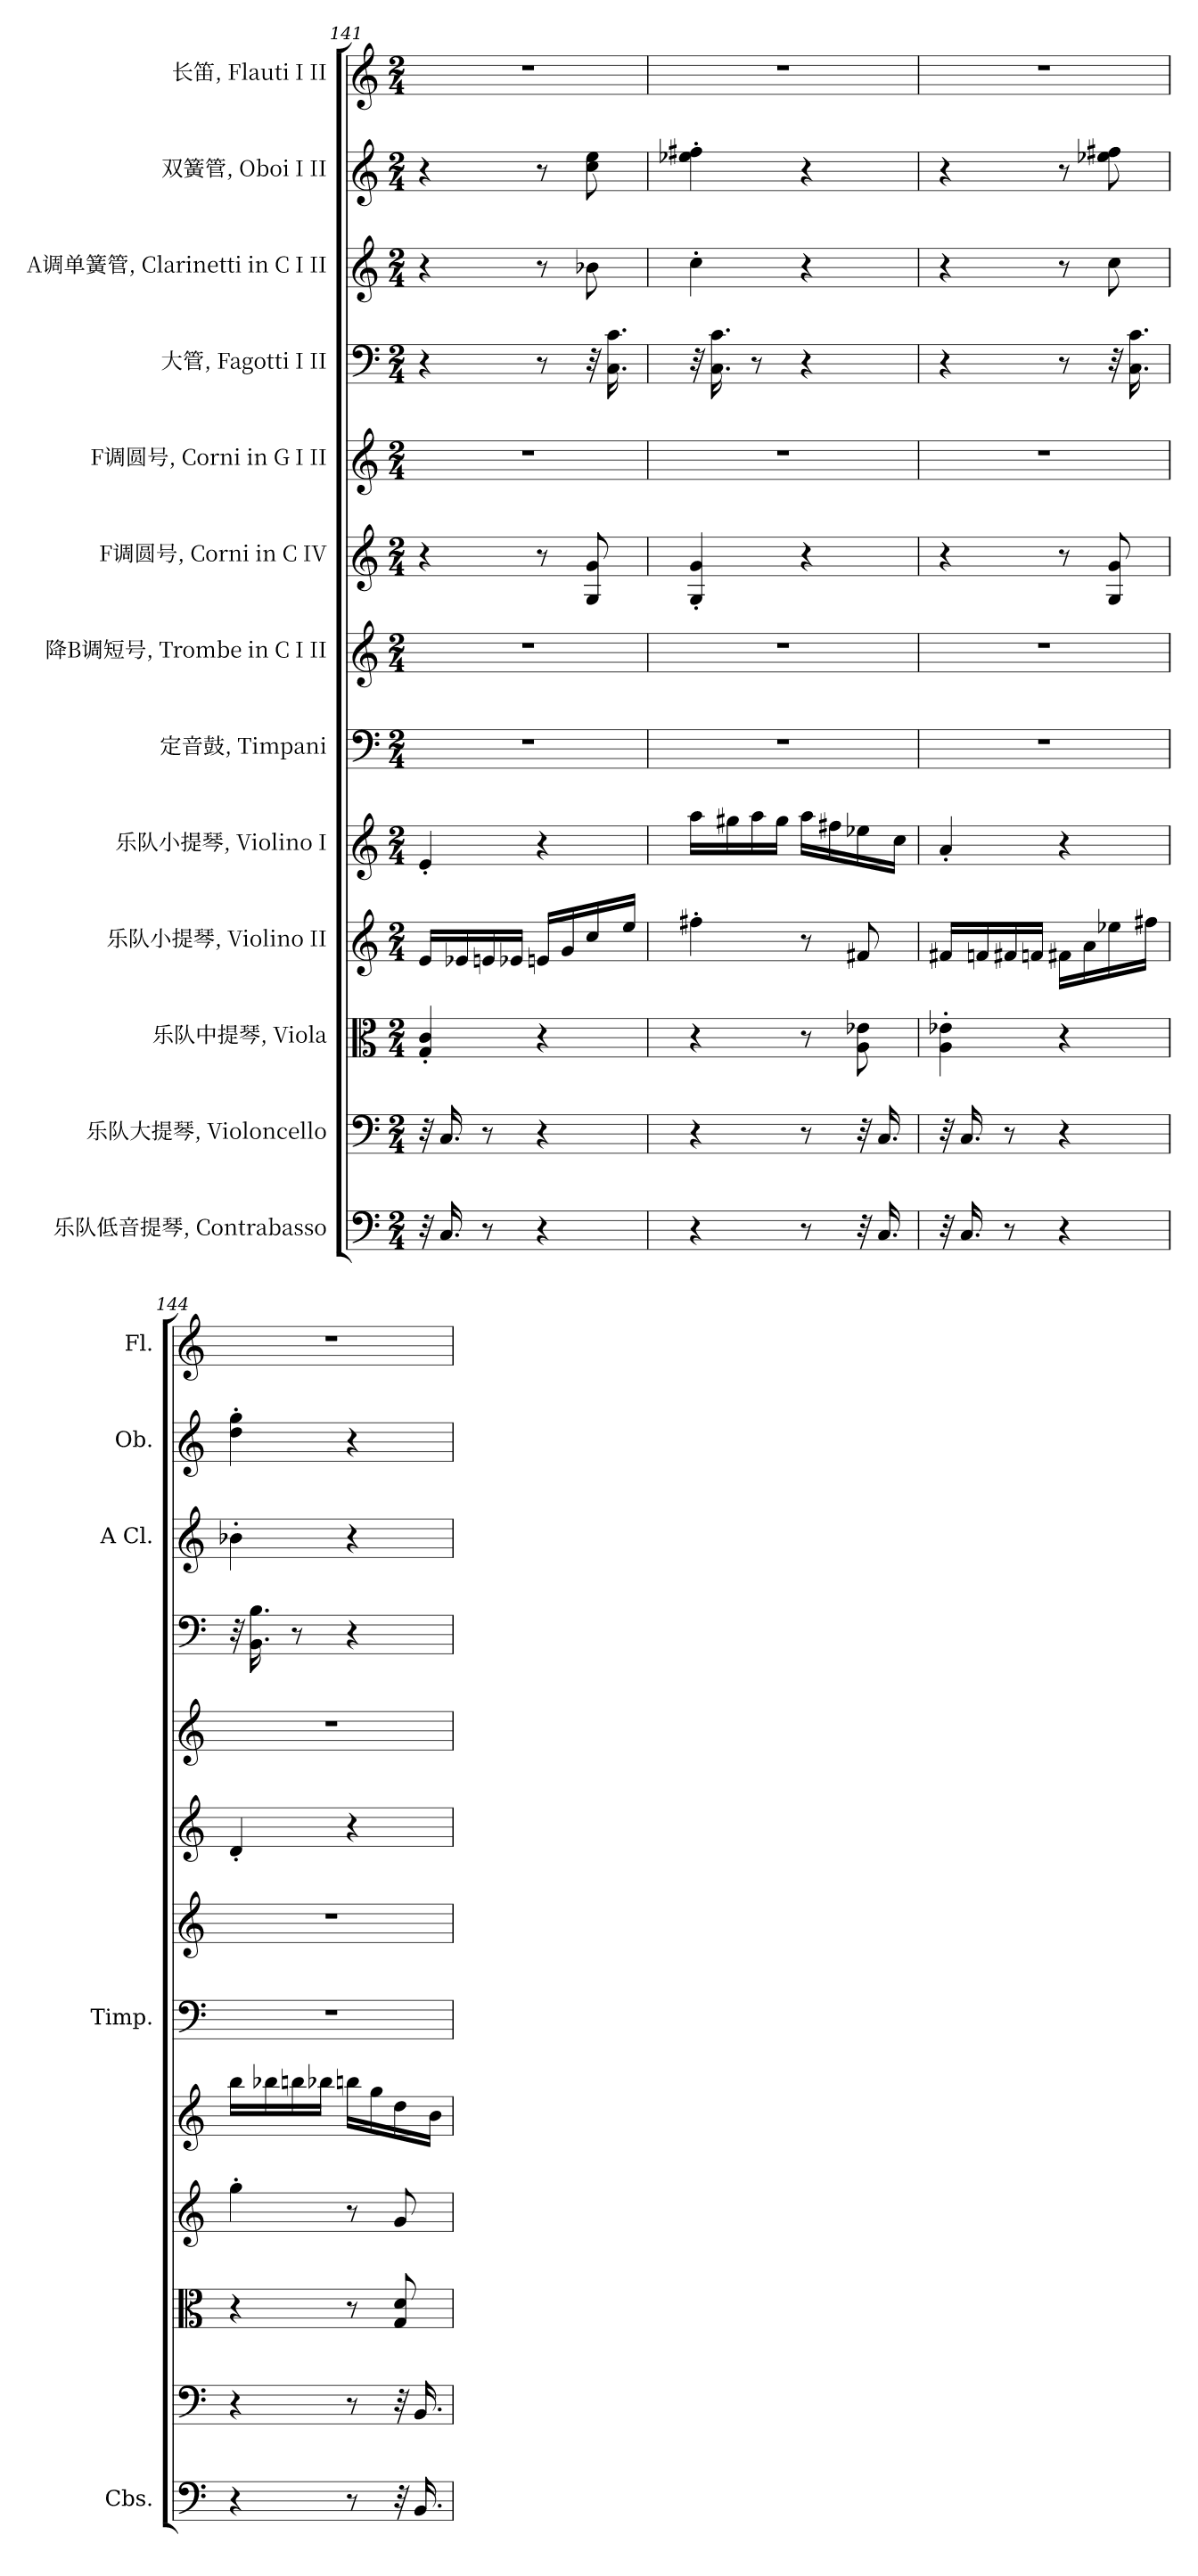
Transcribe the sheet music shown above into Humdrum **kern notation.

**kern	**kern	**kern	**kern	**kern	**kern	**kern	**kern	**kern	**kern	**kern	**kern	**kern
*part13	*part12	*part11	*part10	*part9	*part8	*part7	*part6	*part5	*part4	*part3	*part2	*part1
*staff13	*staff12	*staff11	*staff10	*staff9	*staff8	*staff7	*staff6	*staff5	*staff4	*staff3	*staff2	*staff1
*I"乐队低音提琴, Contrabasso	*I"乐队大提琴, Violoncello	*I"乐队中提琴, Viola	*I"乐队小提琴, Violino II	*I"乐队小提琴, Violino I	*I"定音鼓, Timpani	*I"降B调短号, Trombe in C I II	*I"F调圆号, Corni in C IV	*I"F调圆号, Corni in G I II	*I"大管, Fagotti I II	*I"A调单簧管, Clarinetti in C I II	*I"双簧管, Oboi I II	*I"长笛, Flauti I II
*I'Cbs.	*	*	*	*	*I'Timp.	*	*	*	*	*I'A Cl.	*I'Ob.	*I'Fl.
*clefF4	*clefF4	*clefC3	*clefG2	*clefG2	*clefF4	*clefG2	*clefG2	*clefG2	*clefF4	*clefG2	*clefG2	*clefG2
*ITrd7c12	*	*	*	*	*	*ITrd1c2	*ITrd4c7	*ITrd4c7	*	*ITrd2c3	*	*
*k[]	*k[]	*k[]	*k[]	*k[]	*k[]	*k[b-e-]	*k[b-]	*k[b-]	*k[]	*k[f#c#g#]	*k[]	*k[]
*M2/4	*M2/4	*M2/4	*M2/4	*M2/4	*M2/4	*M2/4	*M2/4	*M2/4	*M2/4	*M2/4	*M2/4	*M2/4
*MM125	*MM125	*MM125	*MM125	*MM125	*MM125	*MM125	*MM125	*MM125	*MM125	*MM125	*MM125	*MM125
=141	=141	=141	=141	=141	=141	=141	=141	=141	=141	=141	=141	=141
32r	32r	4G/' 4c/'	16e/LL	4e'/	2r	2r	4r	2r	4r	4r	4r	2r
16.CC/	16.C/	.	.	.	.	.	.	.	.	.	.	.
.	.	.	16e-X/	.	.	.	.	.	.	.	.	.
8r	8r	.	16en/	.	.	.	.	.	.	.	.	.
.	.	.	16e-X/JJ	.	.	.	.	.	.	.	.	.
4r	4r	4r	16en/LL	4r	.	.	8r	.	8r	8r	8r	.
.	.	.	16g/	.	.	.	.	.	.	.	.	.
.	.	.	16cc/	.	.	.	8C/ 8c/	.	32r	8gn\	8cc\ 8ee\	.
.	.	.	.	.	.	.	.	.	16.C\ 16.c\	.	.	.
.	.	.	16ee/JJ	.	.	.	.	.	.	.	.	.
!!LO:PB:g=z
=142	=142	=142	=142	=142	=142	=142	=142	=142	=142	=142	=142	=142
*	*	*	*	*	*	*	*	*	*	*	*	*MM125
4r	4r	4r	4ff#X'\	16aa\LL	2r	2r	4C/' 4c/'	2r	32r	4a'\	4ee-X\' 4ff#X\'	2r
.	.	.	.	.	.	.	.	.	16.C\ 16.c\	.	.	.
.	.	.	.	16gg#X\	.	.	.	.	.	.	.	.
.	.	.	.	16aa\	.	.	.	.	8r	.	.	.
.	.	.	.	16gg#\JJ	.	.	.	.	.	.	.	.
8r	8r	8r	8r	16aa\LL	.	.	4r	.	4r	4r	4r	.
.	.	.	.	16ff#X\	.	.	.	.	.	.	.	.
32r	32r	8A\ 8e-X\	8f#X/	16ee-X\	.	.	.	.	.	.	.	.
16.CC/	16.C/	.	.	.	.	.	.	.	.	.	.	.
.	.	.	.	16cc\JJ	.	.	.	.	.	.	.	.
=143	=143	=143	=143	=143	=143	=143	=143	=143	=143	=143	=143	=143
*	*	*	*	*	*	*	*	*	*	*	*	*MM125
32r	32r	4A\' 4e-X\'	16f#X/LL	4a'/	2r	2r	4r	2r	4r	4r	4r	2r
16.CC/	16.C/	.	.	.	.	.	.	.	.	.	.	.
.	.	.	16fn/	.	.	.	.	.	.	.	.	.
8r	8r	.	16f#X/	.	.	.	.	.	.	.	.	.
.	.	.	16fn/JJ	.	.	.	.	.	.	.	.	.
4r	4r	4r	16f#X\LL	4r	.	.	8r	.	8r	8r	8r	.
.	.	.	16a\	.	.	.	.	.	.	.	.	.
.	.	.	16ee-X\	.	.	.	8C/ 8c/	.	32r	8a\	8ee-X\ 8ff#X\	.
.	.	.	.	.	.	.	.	.	16.C\ 16.c\	.	.	.
.	.	.	16ff#X\JJ	.	.	.	.	.	.	.	.	.
=144	=144	=144	=144	=144	=144	=144	=144	=144	=144	=144	=144	=144
*	*	*	*	*	*	*	*	*	*	*	*	*MM125
4r	4r	4r	4gg'\	16bb\LL	2r	2r	4G'/	2r	32r	4gn'\	4dd\' 4gg\'	2r
.	.	.	.	.	.	.	.	.	16.BB\ 16.B\	.	.	.
.	.	.	.	16bb-X\	.	.	.	.	.	.	.	.
.	.	.	.	16bbn\	.	.	.	.	8r	.	.	.
.	.	.	.	16bb-X\JJ	.	.	.	.	.	.	.	.
8r	8r	8r	8r	16bbn\LL	.	.	4r	.	4r	4r	4r	.
.	.	.	.	16gg\	.	.	.	.	.	.	.	.
32r	32r	8G/ 8d/	8g/	16dd\	.	.	.	.	.	.	.	.
16.BBB/	16.BB/	.	.	.	.	.	.	.	.	.	.	.
.	.	.	.	16b\JJ	.	.	.	.	.	.	.	.
=	=	=	=	=	=	=	=	=	=	=	=	=
*-	*-	*-	*-	*-	*-	*-	*-	*-	*-	*-	*-	*-
